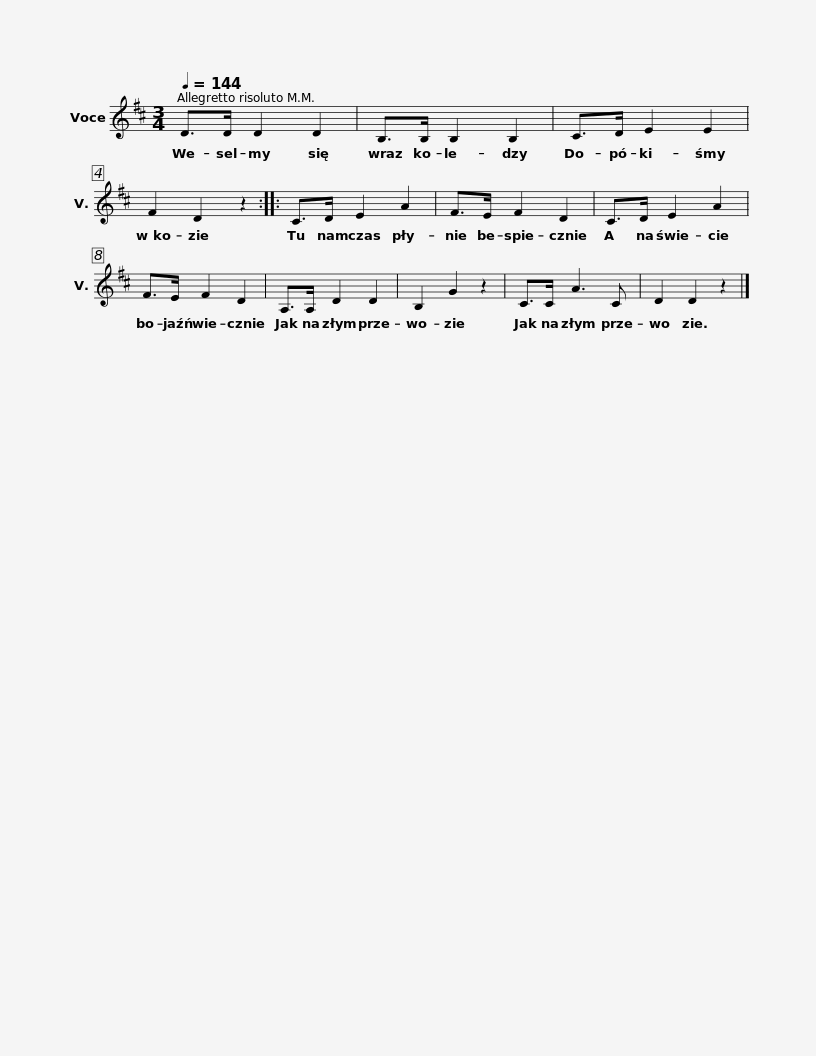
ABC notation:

X:1
L:1/8
Q:1/4=144
M:3/4
I:linebreak $
K:D
V:1 treble
V:1
 D>D D2 D2 | B,>B, B,2 B,2 | C>D E2 E2 | F2 D2 z2 ::$ C>D E2 A2 | %5
 F>E F2 D2 | C>D E2 A2 | F>E F2 D2 |$ A,>A, D2 D2 | B,2 G2 z2 | %10
 C>C A3 C | D2 D2 z2 |] %12
